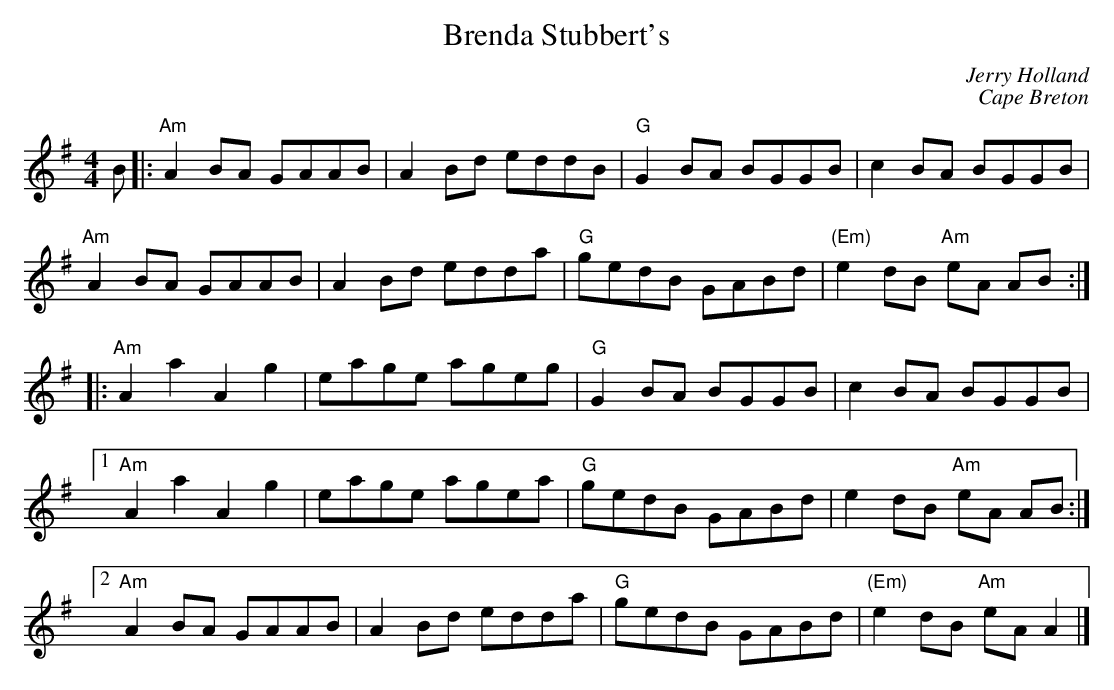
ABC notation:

X:1
T:Brenda Stubbert's
C:Jerry Holland
C:Cape Breton
M:4/4
L:1/8
K:Ador
B |: "Am"A2 BA GAAB | A2 Bd eddB | "G"G2 BA BGGB | c2 BA BGGB |
"Am"A2 BA GAAB | A2 Bd edda | "G"gedB GABd | "(Em)"e2 dB "Am"eA AB :|
|:"Am"A2 a2 A2 g2 | eage ageg | "G"G2 BA BGGB | c2 BA BGGB |
[1"Am"A2 a2 A2 g2 | eage agea | "G"gedB GABd | e2 dB "Am"eA AB :|
[2"Am"A2 BA GAAB | A2 Bd edda | "G"gedB GABd | "(Em)"e2 dB "Am"eA A2 |]
